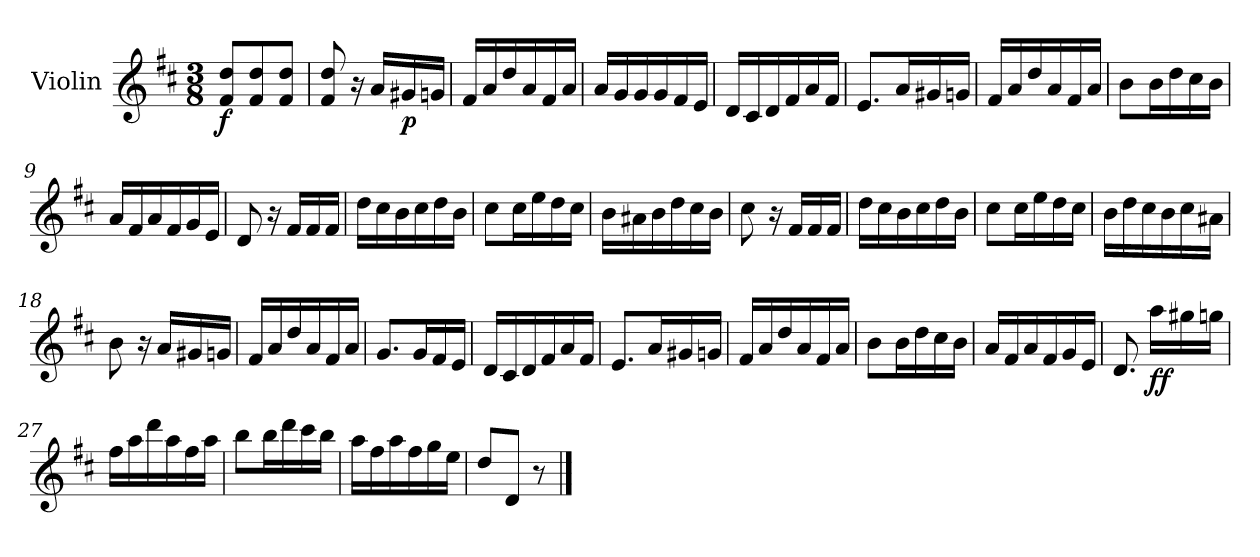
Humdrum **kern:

**kern	**dynam
*part1	*part1
*staff1	*staff1
*I"Violin	*
*I'Vln.	*
*clefG2	*
*k[f#c#]	*
*M3/8	*
=1	=1
!	!LO:DY:b
8f#/ 8dd/L	f
8f#/ 8dd/	.
8f#/ 8dd/J	.
=2	=2
8f#/ 8dd/	.
16r	.
16a/LL	.
!	!LO:DY:b
16g#X/	p
16gn/JJ	.
=3	=3
16f#/LL	.
16a/	.
16dd/	.
16a/	.
16f#/	.
16a/JJ	.
=4	=4
16a/LL	.
16g/	.
16g/	.
16g/	.
16f#/	.
16e/JJ	.
=5	=5
16d/LL	.
16c#/	.
16d/	.
16f#/	.
16a/	.
16f#/JJ	.
=6	=6
8.e/L	.
16a/L	.
16g#X/	.
16gn/JJ	.
!!LO:LB:g=z
=7	=7
16f#/LL	.
16a/	.
16dd/	.
16a/	.
16f#/	.
16a/JJ	.
=8	=8
8b\L	.
16b\L	.
16dd\	.
16cc#\	.
16b\JJ	.
=9	=9
16a/LL	.
16f#/	.
16a/	.
16f#/	.
16g/	.
16e/JJ	.
=10	=10
8d/	.
16r	.
16f#/LL	.
16f#/	.
16f#/JJ	.
=11	=11
16dd\LL	.
16cc#\	.
16b\	.
16cc#\	.
16dd\	.
16b\JJ	.
=12	=12
8cc#\L	.
16cc#\L	.
16ee\	.
16dd\	.
16cc#\JJ	.
=13	=13
16b\LL	.
16a#X\	.
16b\	.
16dd\	.
16cc#\	.
16b\JJ	.
!!LO:LB:g=z
=14	=14
8cc#\	.
16r	.
16f#/LL	.
16f#/	.
16f#/JJ	.
=15	=15
16dd\LL	.
16cc#\	.
16b\	.
16cc#\	.
16dd\	.
16b\JJ	.
=16	=16
8cc#\L	.
16cc#\L	.
16ee\	.
16dd\	.
16cc#\JJ	.
=17	=17
16b\LL	.
16dd\	.
16cc#\	.
16b\	.
16cc#\	.
16a#X\JJ	.
=18	=18
8b\	.
16r	.
16a/LL	.
16g#X/	.
16gn/JJ	.
=19	=19
16f#/LL	.
16a/	.
16dd/	.
16a/	.
16f#/	.
16a/JJ	.
=20	=20
8.g/L	.
16g/L	.
16f#/	.
16e/JJ	.
!!LO:LB:g=z
=21	=21
16d/LL	.
16c#/	.
16d/	.
16f#/	.
16a/	.
16f#/JJ	.
=22	=22
8.e/L	.
16a/L	.
16g#X/	.
16gn/JJ	.
=23	=23
16f#/LL	.
16a/	.
16dd/	.
16a/	.
16f#/	.
16a/JJ	.
=24	=24
8b\L	.
16b\L	.
16dd\	.
16cc#\	.
16b\JJ	.
=25	=25
16a/LL	.
16f#/	.
16a/	.
16f#/	.
16g/	.
16e/JJ	.
=26	=26
8.d/	.
!	!LO:DY:b
16aa\LL	ff
16gg#X\	.
16ggn\JJ	.
=27	=27
16ff#\LL	.
16aa\	.
16ddd\	.
16aa\	.
16ff#\	.
16aa\JJ	.
!!LO:LB:g=z
=28	=28
8bb\L	.
16bb\L	.
16ddd\	.
16ccc#\	.
16bb\JJ	.
=29	=29
16aa\LL	.
16ff#\	.
16aa\	.
16ff#\	.
16gg\	.
16ee\JJ	.
=30	=30
8dd/L	.
8d/J	.
8r	.
==	==
*-	*-
